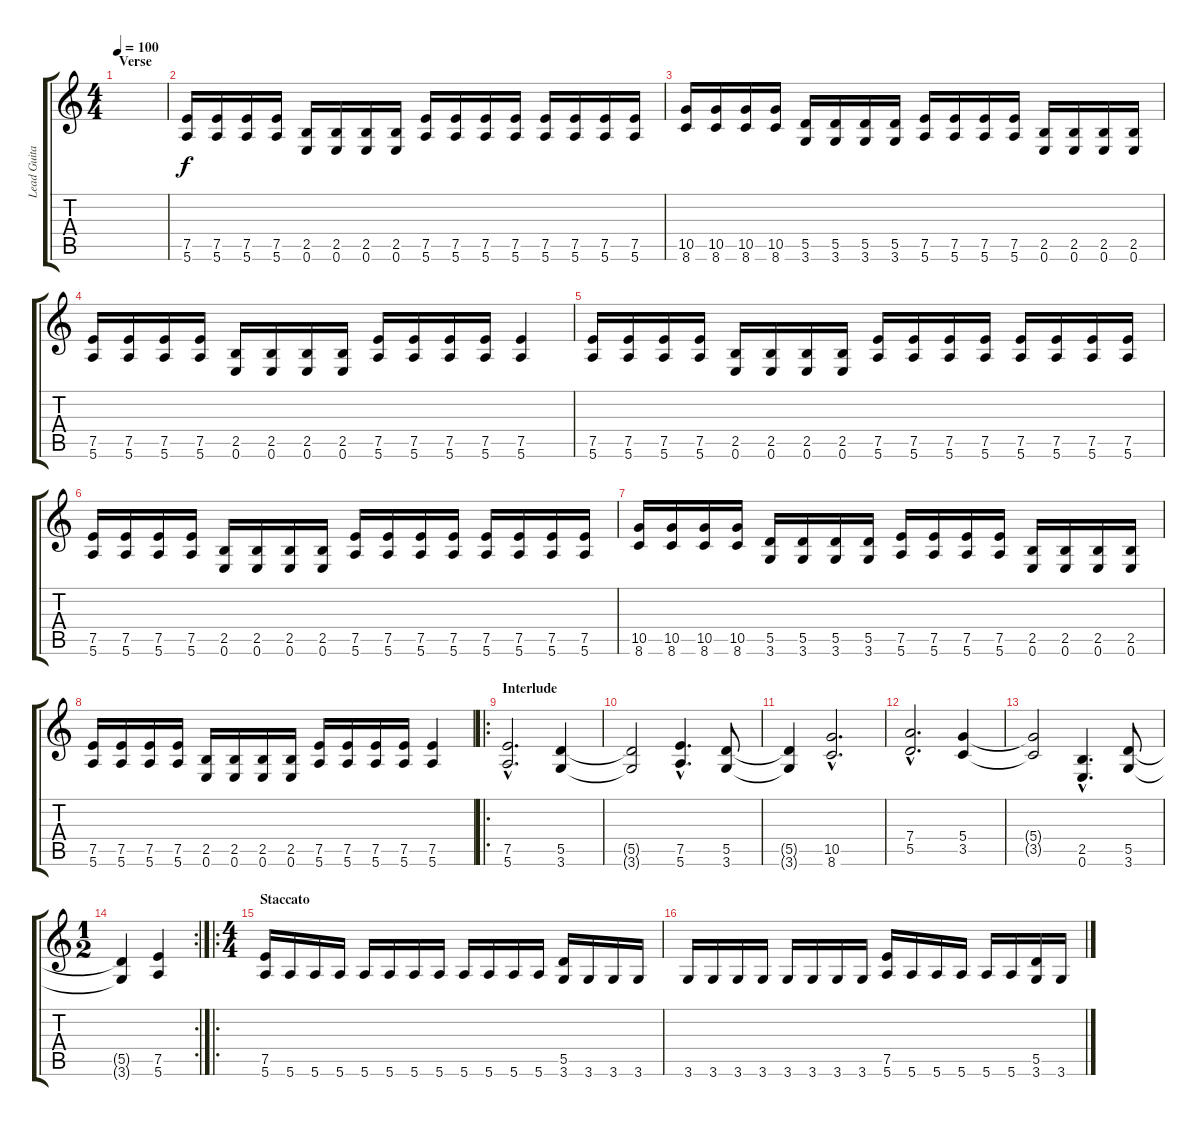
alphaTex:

\track ("Lead Guitar" "Lead Guita") {instrument distortionguitar}
\staff {score tabs}
\tuning (E4 B3 G3 D3 A2 E2) {hide}
\ts (4 4)
\section ("" "Verse")
\tempo 100
\clef g2
\ks c
|
(7.5 5.6).16 (7.5 5.6).16 (7.5 5.6).16 (7.5 5.6).16 (2.5 0.6).16 (2.5 0.6).16 (2.5 0.6).16 (2.5 0.6).16 (7.5 5.6).16 (7.5 5.6).16 (7.5 5.6).16 (7.5 5.6).16 (7.5 5.6).16 (7.5 5.6).16 (7.5 5.6).16 (7.5 5.6).16 |
(10.5 8.6).16 (10.5 8.6).16 (10.5 8.6).16 (10.5 8.6).16 (5.5 3.6).16 (5.5 3.6).16 (5.5 3.6).16 (5.5 3.6).16 (7.5 5.6).16 (7.5 5.6).16 (7.5 5.6).16 (7.5 5.6).16 (2.5 0.6).16 (2.5 0.6).16 (2.5 0.6).16 (2.5 0.6).16 |
(7.5 5.6).16 (7.5 5.6).16 (7.5 5.6).16 (7.5 5.6).16 (2.5 0.6).16 (2.5 0.6).16 (2.5 0.6).16 (2.5 0.6).16 (7.5 5.6).16 (7.5 5.6).16 (7.5 5.6).16 (7.5 5.6).16 (7.5 5.6).4 |
(7.5 5.6).16 (7.5 5.6).16 (7.5 5.6).16 (7.5 5.6).16 (2.5 0.6).16 (2.5 0.6).16 (2.5 0.6).16 (2.5 0.6).16 (7.5 5.6).16 (7.5 5.6).16 (7.5 5.6).16 (7.5 5.6).16 (7.5 5.6).16 (7.5 5.6).16 (7.5 5.6).16 (7.5 5.6).16 |
(7.5 5.6).16 (7.5 5.6).16 (7.5 5.6).16 (7.5 5.6).16 (2.5 0.6).16 (2.5 0.6).16 (2.5 0.6).16 (2.5 0.6).16 (7.5 5.6).16 (7.5 5.6).16 (7.5 5.6).16 (7.5 5.6).16 (7.5 5.6).16 (7.5 5.6).16 (7.5 5.6).16 (7.5 5.6).16 |
(10.5 8.6).16 (10.5 8.6).16 (10.5 8.6).16 (10.5 8.6).16 (5.5 3.6).16 (5.5 3.6).16 (5.5 3.6).16 (5.5 3.6).16 (7.5 5.6).16 (7.5 5.6).16 (7.5 5.6).16 (7.5 5.6).16 (2.5 0.6).16 (2.5 0.6).16 (2.5 0.6).16 (2.5 0.6).16 |
(7.5 5.6).16 (7.5 5.6).16 (7.5 5.6).16 (7.5 5.6).16 (2.5 0.6).16 (2.5 0.6).16 (2.5 0.6).16 (2.5 0.6).16 (7.5 5.6).16 (7.5 5.6).16 (7.5 5.6).16 (7.5 5.6).16 (7.5 5.6).4 |
\ro
\section ("" "Interlude")
(7.5{hac} 5.6{hac}).2{d} (5.5 3.6).4 |
(5.5{t} 3.6{t}).2 (7.5{hac} 5.6{hac}).4{d} (5.5 3.6).8 |
(5.5{t} 3.6{t}).4 (10.5{hac} 8.6{hac}).2{d} |
(7.4{hac} 5.5{hac}).2{d} (5.4 3.5).4 |
(5.4{t} 3.5{t}).2 (2.5{hac} 0.6{hac}).4{d} (5.5 3.6).8 |
\rc 2
\ts (1 2)
(5.5{t} 3.6{t}).4 (7.5 5.6).4 |
\ro
\ts (4 4)
\section ("" "Staccato")
(7.5 5.6).16 5.6.16 5.6.16 5.6.16 5.6.16 5.6.16 5.6.16 5.6.16 5.6.16 5.6.16 5.6.16 5.6.16 (5.5 3.6).16 3.6.16 3.6.16 3.6.16 |
3.6.16 3.6.16 3.6.16 3.6.16 3.6.16 3.6.16 3.6.16 3.6.16 (7.5 5.6).16 5.6.16 5.6.16 5.6.16 5.6.16 5.6.16 (5.5 3.6).16 3.6.16
